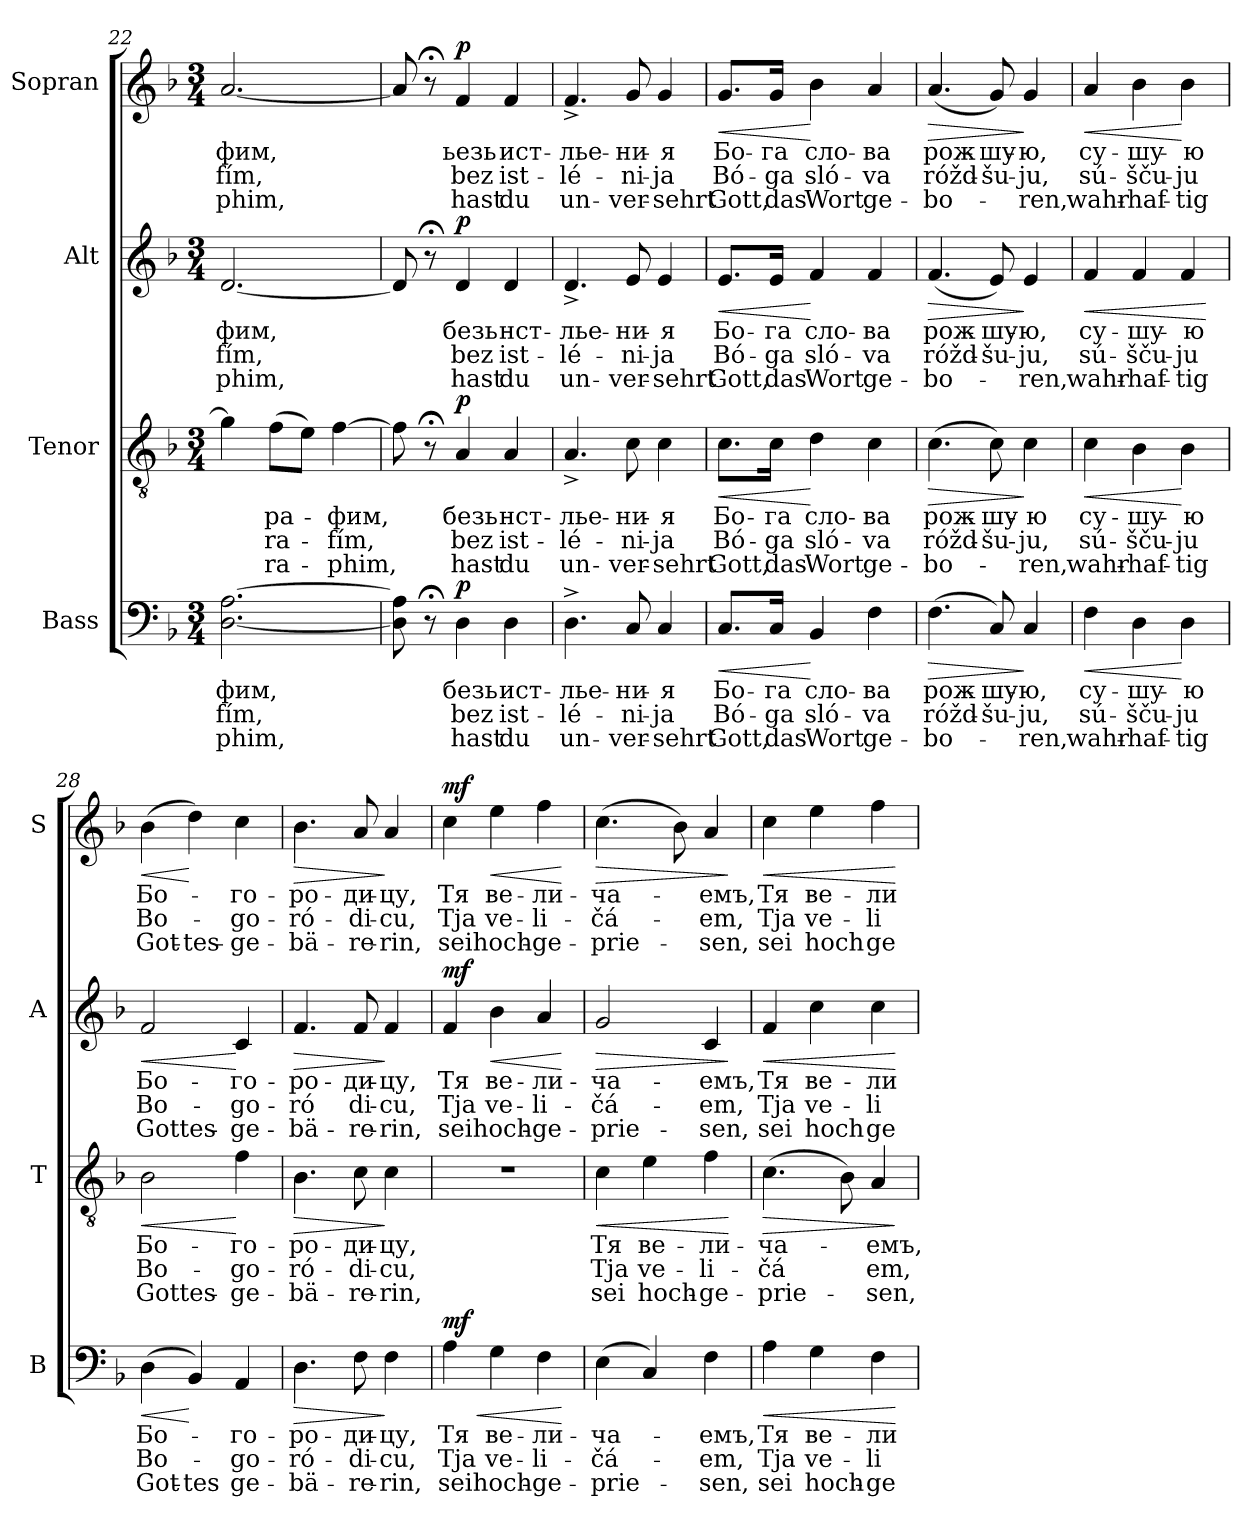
**kern	**text	**text	**text	**dynam	**kern	**text	**text	**text	**dynam	**kern	**text	**text	**text	**dynam	**kern	**text	**text	**text	**dynam
*part4	*part4	*part4	*part4	*part4	*part3	*part3	*part3	*part3	*part3	*part2	*part2	*part2	*part2	*part2	*part1	*part1	*part1	*part1	*part1
*staff4	*staff4	*staff4	*staff4	*staff4	*staff3	*staff3	*staff3	*staff3	*staff3	*staff2	*staff2	*staff2	*staff2	*staff2	*staff1	*staff1	*staff1	*staff1	*staff1
*I"Bass	*	*	*	*	*I"Tenor	*	*	*	*	*I"Alt	*	*	*	*	*I"Sopran	*	*	*	*
*I'B	*	*	*	*	*I'T	*	*	*	*	*I'A	*	*	*	*	*I'S	*	*	*	*
!!LO:PB:g=z
*clefF4	*	*	*	*	*clefGv2	*	*	*	*	*clefG2	*	*	*	*	*clefG2	*	*	*	*
*k[b-]	*	*	*	*	*k[b-]	*	*	*	*	*k[b-]	*	*	*	*	*k[b-]	*	*	*	*
*F:	*	*	*	*	*F:	*	*	*	*	*F:	*	*	*	*	*F:	*	*	*	*
*M3/4	*	*	*	*	*M3/4	*	*	*	*	*M3/4	*	*	*	*	*M3/4	*	*	*	*
=22	=22	=22	=22	=22	=22	=22	=22	=22	=22	=22	=22	=22	=22	=22	=22	=22	=22	=22	=22
!	!LO:LY:b	!LO:LY:b	!LO:LY:b	!	!	!	!	!	!	!	!LO:LY:b	!LO:LY:b	!LO:LY:b	!	!	!LO:LY:b	!LO:LY:b	!LO:LY:b	!
[2.D\ [2.A\	-фим,	-fím,	-phim,	.	4g\]	.	.	.	.	[2.d/	-фим,	-fím,	-phim,	.	[2.a/	-фим,	-fím,	-phim,	.
!	!	!	!	!	!	!LO:LY:b	!LO:LY:b	!LO:LY:b	!	!	!	!	!	!	!	!	!	!	!
.	.	.	.	.	(>8f\L	-ра-	-ra-	-ra-	.	.	.	.	.	.	.	.	.	.	.
.	.	.	.	.	8e\J)	.	.	.	.	.	.	.	.	.	.	.	.	.	.
!	!	!	!	!	!	!LO:LY:b	!LO:LY:b	!LO:LY:b	!	!	!	!	!	!	!	!	!	!	!
.	.	.	.	.	[4f\	-фим,	-fím,	-phim,	.	.	.	.	.	.	.	.	.	.	.
=23	=23	=23	=23	=23	=23	=23	=23	=23	=23	=23	=23	=23	=23	=23	=23	=23	=23	=23	=23
8D\] 8A\]	.	.	.	.	8f\]	.	.	.	.	8d/]	.	.	.	.	8a/]	.	.	.	.
8r;<	.	.	.	.	8r;<	.	.	.	.	8r;<	.	.	.	.	8r;<	.	.	.	.
!	!LO:LY:b	!LO:LY:b	!LO:LY:b	!LO:DY:a	!	!LO:LY:b	!LO:LY:b	!LO:LY:b	!LO:DY:a	!	!LO:LY:b	!LO:LY:b	!LO:LY:b	!LO:DY:a	!	!LO:LY:b	!LO:LY:b	!LO:LY:b	!LO:DY:a
4D\	безь	bez	hast	p	4A/	безь	bez	hast	p	4d/	безь	bez	hast	p	4f/	ьезь	bez	hast	p
!	!LO:LY:b	!LO:LY:b	!LO:LY:b	!	!	!LO:LY:b	!LO:LY:b	!LO:LY:b	!	!	!LO:LY:b	!LO:LY:b	!LO:LY:b	!	!	!LO:LY:b	!LO:LY:b	!LO:LY:b	!
4D\	ист-	ist-	du	.	4A/	нст-	ist-	du	.	4d/	нст-	ist-	du	.	4f/	ист-	ist-	du	.
=24	=24	=24	=24	=24	=24	=24	=24	=24	=24	=24	=24	=24	=24	=24	=24	=24	=24	=24	=24
!	!LO:LY:b	!LO:LY:b	!LO:LY:b	!	!	!LO:LY:b	!LO:LY:b	!LO:LY:b	!	!	!LO:LY:b	!LO:LY:b	!LO:LY:b	!	!	!LO:LY:b	!LO:LY:b	!LO:LY:b	!
4.D^\	-лье-	-lé-	un-	.	4.A^/	-лье-	-lé-	un-	.	4.d^/	-лье-	-lé-	un-	.	4.f^/	-лье-	-lé-	un-	.
!	!LO:LY:b	!LO:LY:b	!LO:LY:b	!	!	!LO:LY:b	!LO:LY:b	!LO:LY:b	!	!	!LO:LY:b	!LO:LY:b	!LO:LY:b	!	!	!LO:LY:b	!LO:LY:b	!LO:LY:b	!
8C/	-ни-	-ni-	-ver-	.	8c\	-ни-	-ni-	-ver-	.	8e/	-ни-	-ni-	-ver-	.	8g/	-ни-	-ni-	-ver-	.
!	!LO:LY:b	!LO:LY:b	!LO:LY:b	!	!	!LO:LY:b	!LO:LY:b	!LO:LY:b	!	!	!LO:LY:b	!LO:LY:b	!LO:LY:b	!	!	!LO:LY:b	!LO:LY:b	!LO:LY:b	!
4C/	-я	-ja	-sehrt	.	4c\	-я	-ja	-sehrt	.	4e/	-я	-ja	-sehrt	.	4g/	-я	-ja	-sehrt	.
=25	=25	=25	=25	=25	=25	=25	=25	=25	=25	=25	=25	=25	=25	=25	=25	=25	=25	=25	=25
!	!LO:LY:b	!LO:LY:b	!LO:LY:b	!LO:HP:b	!	!LO:LY:b	!LO:LY:b	!LO:LY:b	!LO:HP:b	!	!LO:LY:b	!LO:LY:b	!LO:LY:b	!LO:HP:b	!	!LO:LY:b	!LO:LY:b	!LO:LY:b	!LO:HP:b
8.C/L	Бо-	Bó-	Gott,	<	8.c\L	Бо-	Bó-	Gott,	<	8.e/L	Бо-	Bó-	Gott,	<	8.g/L	Бо-	Bó-	Gott,	<
!	!LO:LY:b	!LO:LY:b	!LO:LY:b	!	!	!LO:LY:b	!LO:LY:b	!LO:LY:b	!	!	!LO:LY:b	!LO:LY:b	!LO:LY:b	!	!	!LO:LY:b	!LO:LY:b	!LO:LY:b	!
16C/Jk	-га	-ga	das	.	16c\Jk	-га	-ga	das	.	16e/Jk	-га	-ga	das	.	16g/Jk	-га	-ga	das	.
!	!LO:LY:b	!LO:LY:b	!LO:LY:b	!	!	!LO:LY:b	!LO:LY:b	!LO:LY:b	!	!	!LO:LY:b	!LO:LY:b	!LO:LY:b	!	!	!LO:LY:b	!LO:LY:b	!LO:LY:b	!
4BB-/	сло-	sló-	Wort	[	4d\	сло-	sló-	Wort	[	4f/	сло-	sló-	Wort	[	4b-\	сло-	sló-	Wort	[
!	!LO:LY:b	!LO:LY:b	!LO:LY:b	!	!	!LO:LY:b	!LO:LY:b	!LO:LY:b	!	!	!LO:LY:b	!LO:LY:b	!LO:LY:b	!	!	!LO:LY:b	!LO:LY:b	!LO:LY:b	!
4F\	-ва	-va	ge-	.	4c\	-ва	-va	ge-	.	4f/	-ва	-va	ge-	.	4a/	-ва	-va	ge-	.
=26	=26	=26	=26	=26	=26	=26	=26	=26	=26	=26	=26	=26	=26	=26	=26	=26	=26	=26	=26
!	!LO:LY:b	!LO:LY:b	!LO:LY:b	!LO:HP:b	!	!LO:LY:b	!LO:LY:b	!LO:LY:b	!LO:HP:b	!	!LO:LY:b	!LO:LY:b	!LO:LY:b	!LO:HP:b	!	!LO:LY:b	!LO:LY:b	!LO:LY:b	!LO:HP:b
(>4.F\	рож-	róžd-	-bo-	>	(>4.c\	рож-	róžd-	-bo-	>	(<4.f/	рож-	róžd-	-bo-	>	(<4.a/	рож-	róžd-	-bo-	>
!	!LO:LY:b	!LO:LY:b	!	!	!	!LO:LY:b	!LO:LY:b	!	!	!	!LO:LY:b	!LO:LY:b	!	!	!	!LO:LY:b	!LO:LY:b	!	!
8C/)	-шу-	-šu-	.	.	8c\)	-шу-	-šu-	.	.	8e/)	-шу-	-šu-	.	.	8g/)	-шу-	-šu-	.	.
!	!LO:LY:b	!LO:LY:b	!LO:LY:b	!	!	!LO:LY:b	!LO:LY:b	!LO:LY:b	!	!	!LO:LY:b	!LO:LY:b	!LO:LY:b	!	!	!LO:LY:b	!LO:LY:b	!LO:LY:b	!
4C/	-ю,	-ju,	-ren,	]	4c\	-ю	-ju,	-ren,	]	4e/	-ю,	-ju,	-ren,	]	4g/	-ю,	-ju,	-ren,	]
=27	=27	=27	=27	=27	=27	=27	=27	=27	=27	=27	=27	=27	=27	=27	=27	=27	=27	=27	=27
!	!LO:LY:b	!LO:LY:b	!LO:LY:b	!LO:HP:b	!	!LO:LY:b	!LO:LY:b	!LO:LY:b	!LO:HP:b	!	!LO:LY:b	!LO:LY:b	!LO:LY:b	!LO:HP:b	!	!LO:LY:b	!LO:LY:b	!LO:LY:b	!LO:HP:b
4F\	су-	sú-	wahr-	<	4c\	су-	sú-	wahr-	<	4f/	су-	sú-	wahr-	<	4a/	су-	sú-	wahr-	<
!	!LO:LY:b	!LO:LY:b	!LO:LY:b	!	!	!LO:LY:b	!LO:LY:b	!LO:LY:b	!	!	!LO:LY:b	!LO:LY:b	!LO:LY:b	!	!	!LO:LY:b	!LO:LY:b	!LO:LY:b	!
4D\	-шу-	-šču-	-haf-	.	4B-\	-шу-	-šču-	-haf-	.	4f/	-шу-	-šču-	-haf-	.	4b-\	-шу-	-šču-	-haf-	.
!	!LO:LY:b	!LO:LY:b	!LO:LY:b	!	!	!LO:LY:b	!LO:LY:b	!LO:LY:b	!	!	!LO:LY:b	!LO:LY:b	!LO:LY:b	!	!	!LO:LY:b	!LO:LY:b	!LO:LY:b	!
4D\	-ю	-ju	-tig	[	4B-\	-ю	-ju	-tig	[	4f/	-ю	-ju	-tig	.	4b-\	-ю	-ju	-tig	[
.	.	.	.	.	.	.	.	.	.	.	.	.	.	[	.	.	.	.	.
!!LO:PB:g=z
=28	=28	=28	=28	=28	=28	=28	=28	=28	=28	=28	=28	=28	=28	=28	=28	=28	=28	=28	=28
!	!LO:LY:b	!LO:LY:b	!LO:LY:b	!LO:HP:b	!	!LO:LY:b	!LO:LY:b	!LO:LY:b	!LO:HP:b	!	!LO:LY:b	!LO:LY:b	!LO:LY:b	!LO:HP:b	!	!LO:LY:b	!LO:LY:b	!LO:LY:b	!LO:HP:b
(>4D\	Бо-	Bo-	Got-	<	2B-\	Бо-	Bo-	Gottes-	<	2f/	Бо-	Bo-	Gottes-	<	(>4b-\	Бо-	Bo-	Got-	<
!	!	!	!LO:LY:b	!	!	!	!	!	!	!	!	!	!	!	!	!	!	!LO:LY:b	!
4BB-/)	.	.	-tes	[	.	.	.	.	.	.	.	.	.	.	4dd\)	.	.	-tes-	[
!	!LO:LY:b	!LO:LY:b	!LO:LY:b	!	!	!LO:LY:b	!LO:LY:b	!LO:LY:b	!	!	!LO:LY:b	!LO:LY:b	!LO:LY:b	!	!	!LO:LY:b	!LO:LY:b	!LO:LY:b	!
4AA/	-го-	-go-	ge-	.	4f\	-го-	-go-	-ge-	[	4c/	-го-	-go-	-ge-	[	4cc\	-го-	-go-	-ge-	.
=29	=29	=29	=29	=29	=29	=29	=29	=29	=29	=29	=29	=29	=29	=29	=29	=29	=29	=29	=29
!	!LO:LY:b	!LO:LY:b	!LO:LY:b	!LO:HP:b	!	!LO:LY:b	!LO:LY:b	!LO:LY:b	!LO:HP:b	!	!LO:LY:b	!LO:LY:b	!LO:LY:b	!LO:HP:b	!	!LO:LY:b	!LO:LY:b	!LO:LY:b	!LO:HP:b
4.D\	-ро-	-ró-	-bä-	>	4.B-\	-ро-	-ró-	-bä-	>	4.f/	-ро-	-ró	-bä-	>	4.b-\	-ро-	-ró-	-bä-	>
!	!LO:LY:b	!LO:LY:b	!LO:LY:b	!	!	!LO:LY:b	!LO:LY:b	!LO:LY:b	!	!	!LO:LY:b	!LO:LY:b	!LO:LY:b	!	!	!LO:LY:b	!LO:LY:b	!LO:LY:b	!
8F\	-ди-	-di-	-re-	.	8c\	-ди-	-di-	-re-	.	8f/	-ди-	di-	-re-	.	8a/	-ди-	-di-	-re-	.
!	!LO:LY:b	!LO:LY:b	!LO:LY:b	!	!	!LO:LY:b	!LO:LY:b	!LO:LY:b	!	!	!LO:LY:b	!LO:LY:b	!LO:LY:b	!	!	!LO:LY:b	!LO:LY:b	!LO:LY:b	!
4F\	-цу,	-cu,	-rin,	]	4c\	-цу,	-cu,	-rin,	]	4f/	-цу,	-cu,	-rin,	]	4a/	-цу,	-cu,	-rin,	]
=30	=30	=30	=30	=30	=30	=30	=30	=30	=30	=30	=30	=30	=30	=30	=30	=30	=30	=30	=30
!	!LO:LY:b	!LO:LY:b	!LO:LY:b	!LO:HP:b	!	!	!	!	!	!	!LO:LY:b	!LO:LY:b	!LO:LY:b	!	!	!LO:LY:b	!LO:LY:b	!LO:LY:b	!
!	!	!	!	!LO:DY:n=1:a	!	!	!	!	!	!	!	!	!	!LO:DY:a	!	!	!	!	!LO:DY:a
4A\	Тя	Tja	sei	< mf	2.r	.	.	.	.	4f/	Тя	Tja	sei	mf	4cc\	Тя	Tja	sei	mf
!	!LO:LY:b	!LO:LY:b	!LO:LY:b	!	!	!	!	!	!	!	!LO:LY:b	!LO:LY:b	!LO:LY:b	!LO:HP:b	!	!LO:LY:b	!LO:LY:b	!LO:LY:b	!LO:HP:b
4G\	ве-	ve-	hoch-	.	.	.	.	.	.	4b-\	ве-	ve-	hoch-	<	4ee\	ве-	ve-	hoch-	<
!	!LO:LY:b	!LO:LY:b	!LO:LY:b	!	!	!	!	!	!	!	!LO:LY:b	!LO:LY:b	!LO:LY:b	!	!	!LO:LY:b	!LO:LY:b	!LO:LY:b	!
4F\	-ли-	-li-	-ge-	.	.	.	.	.	.	4a/	-ли-	-li-	-ge-	.	4ff\	-ли-	-li-	-ge-	.
.	.	.	.	[	.	.	.	.	.	.	.	.	.	[	.	.	.	.	[
=31	=31	=31	=31	=31	=31	=31	=31	=31	=31	=31	=31	=31	=31	=31	=31	=31	=31	=31	=31
!	!LO:LY:b	!LO:LY:b	!LO:LY:b	!	!	!LO:LY:b	!LO:LY:b	!LO:LY:b	!LO:HP:b	!	!LO:LY:b	!LO:LY:b	!LO:LY:b	!LO:HP:b	!	!LO:LY:b	!LO:LY:b	!LO:LY:b	!LO:HP:b
(>4E\	-ча-	-čá-	-prie-	.	4c\	Тя	Tja	sei	<	2g/	-ча-	-čá-	-prie-	>	(>4.cc\	-ча-	-čá-	-prie-	>
!	!	!	!	!	!	!LO:LY:b	!LO:LY:b	!LO:LY:b	!	!	!	!	!	!	!	!	!	!	!
4C/)	.	.	.	.	4e\	ве-	ve-	hoch-	.	.	.	.	.	.	.	.	.	.	.
.	.	.	.	.	.	.	.	.	.	.	.	.	.	.	8b-\)	.	.	.	.
!	!LO:LY:b	!LO:LY:b	!LO:LY:b	!	!	!LO:LY:b	!LO:LY:b	!LO:LY:b	!	!	!LO:LY:b	!LO:LY:b	!LO:LY:b	!	!	!LO:LY:b	!LO:LY:b	!LO:LY:b	!
4F\	-емъ,	-em,	-sen,	.	4f\	-ли-	-li-	-ge-	.	4c/	-емъ,	-em,	-sen,	.	4a/	-емъ,	-em,	-sen,	.
.	.	.	.	.	.	.	.	.	[	.	.	.	.	]	.	.	.	.	]
=32	=32	=32	=32	=32	=32	=32	=32	=32	=32	=32	=32	=32	=32	=32	=32	=32	=32	=32	=32
!	!LO:LY:b	!LO:LY:b	!LO:LY:b	!LO:HP:b	!	!LO:LY:b	!LO:LY:b	!LO:LY:b	!LO:HP:b	!	!LO:LY:b	!LO:LY:b	!LO:LY:b	!LO:HP:b	!	!LO:LY:b	!LO:LY:b	!LO:LY:b	!LO:HP:b
4A\	Тя	Tja	sei	<	(>4.c\	-ча-	-čá	-prie-	>	4f/	Тя	Tja	sei	<	4cc\	Тя	Tja	sei	<
!	!LO:LY:b	!LO:LY:b	!LO:LY:b	!	!	!	!	!	!	!	!LO:LY:b	!LO:LY:b	!LO:LY:b	!	!	!LO:LY:b	!LO:LY:b	!LO:LY:b	!
4G\	ве-	ve-	hoch-	.	.	.	.	.	.	4cc\	ве-	ve-	hoch	.	4ee\	ве-	ve-	hoch	.
.	.	.	.	.	8B-\)	.	.	.	.	.	.	.	.	.	.	.	.	.	.
!	!LO:LY:b	!LO:LY:b	!LO:LY:b	!	!	!LO:LY:b	!LO:LY:b	!LO:LY:b	!	!	!LO:LY:b	!LO:LY:b	!LO:LY:b	!	!	!LO:LY:b	!LO:LY:b	!LO:LY:b	!
4F\	-ли-	-li-	-ge-	.	4A/	-емъ,	em,	-sen,	.	4cc\	-ли-	-li-	ge-	.	4ff\	-ли-	-li-	ge-	.
.	.	.	.	[	.	.	.	.	]	.	.	.	.	[	.	.	.	.	[
=	=	=	=	=	=	=	=	=	=	=	=	=	=	=	=	=	=	=	=
*-	*-	*-	*-	*-	*-	*-	*-	*-	*-	*-	*-	*-	*-	*-	*-	*-	*-	*-	*-
